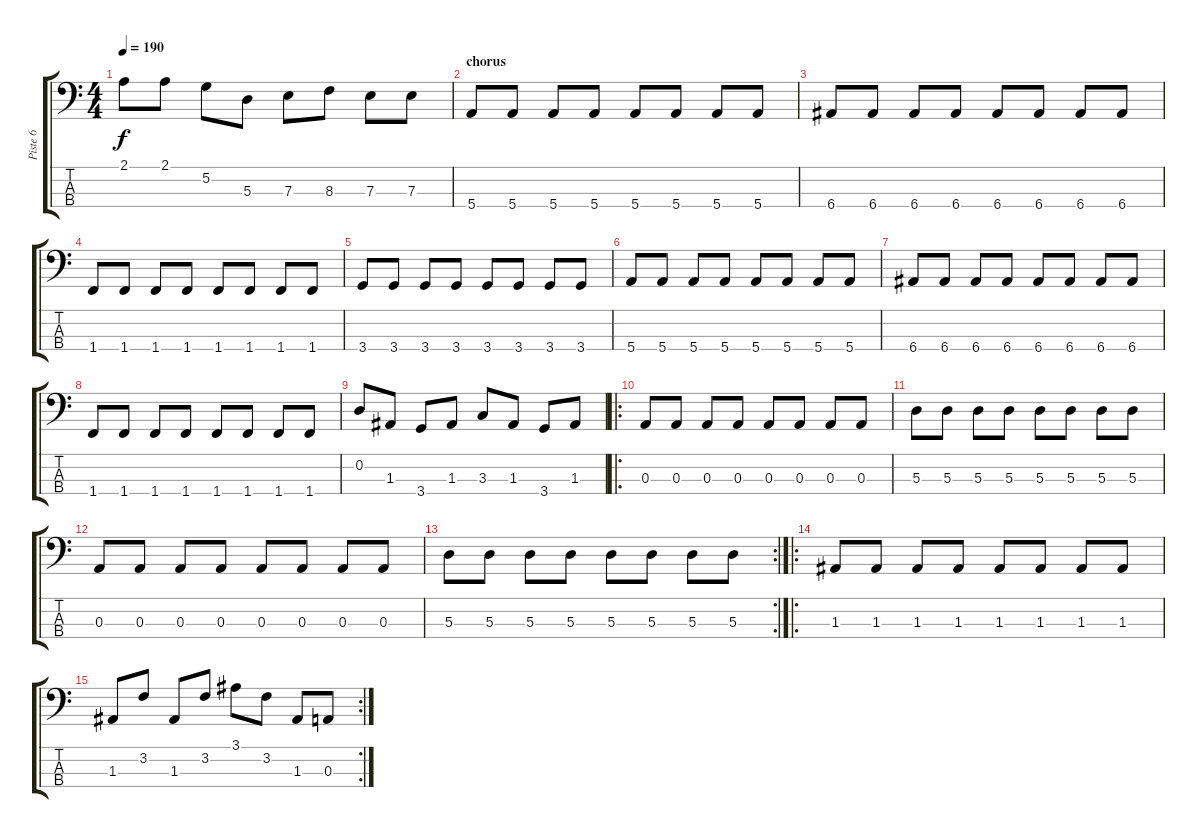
\track ("Piste 6" "Piste 6") {instrument electricbassfinger}
\staff {score tabs}
\tuning (G2 D2 A1 E1) {hide}
\ts (4 4)
\tempo 190
\clef f4
\ks c
2.1.8{dy f} 2.1.8 5.2.8 5.3.8 7.3.8 8.3.8 7.3.8 7.3.8 |
\section ("" "chorus")
5.4.8 5.4.8 5.4.8 5.4.8 5.4.8 5.4.8 5.4.8 5.4.8 |
6.4.8 6.4.8 6.4.8 6.4.8 6.4.8 6.4.8 6.4.8 6.4.8 |
1.4.8 1.4.8 1.4.8 1.4.8 1.4.8 1.4.8 1.4.8 1.4.8 |
3.4.8 3.4.8 3.4.8 3.4.8 3.4.8 3.4.8 3.4.8 3.4.8 |
5.4.8 5.4.8 5.4.8 5.4.8 5.4.8 5.4.8 5.4.8 5.4.8 |
6.4.8 6.4.8 6.4.8 6.4.8 6.4.8 6.4.8 6.4.8 6.4.8 |
1.4.8 1.4.8 1.4.8 1.4.8 1.4.8 1.4.8 1.4.8 1.4.8 |
0.2.8 1.3.8 3.4.8 1.3.8 3.3.8 1.3.8 3.4.8 1.3.8 |
\ro
0.3.8 0.3.8 0.3.8 0.3.8 0.3.8 0.3.8 0.3.8 0.3.8 |
5.3.8 5.3.8 5.3.8 5.3.8 5.3.8 5.3.8 5.3.8 5.3.8 |
0.3.8 0.3.8 0.3.8 0.3.8 0.3.8 0.3.8 0.3.8 0.3.8 |
\rc 2
5.3.8 5.3.8 5.3.8 5.3.8 5.3.8 5.3.8 5.3.8 5.3.8 |
\ro
1.3.8 1.3.8 1.3.8 1.3.8 1.3.8 1.3.8 1.3.8 1.3.8 |
\rc 2
1.3.8 3.2.8 1.3.8 3.2.8 3.1.8 3.2.8 1.3.8 0.3.8
